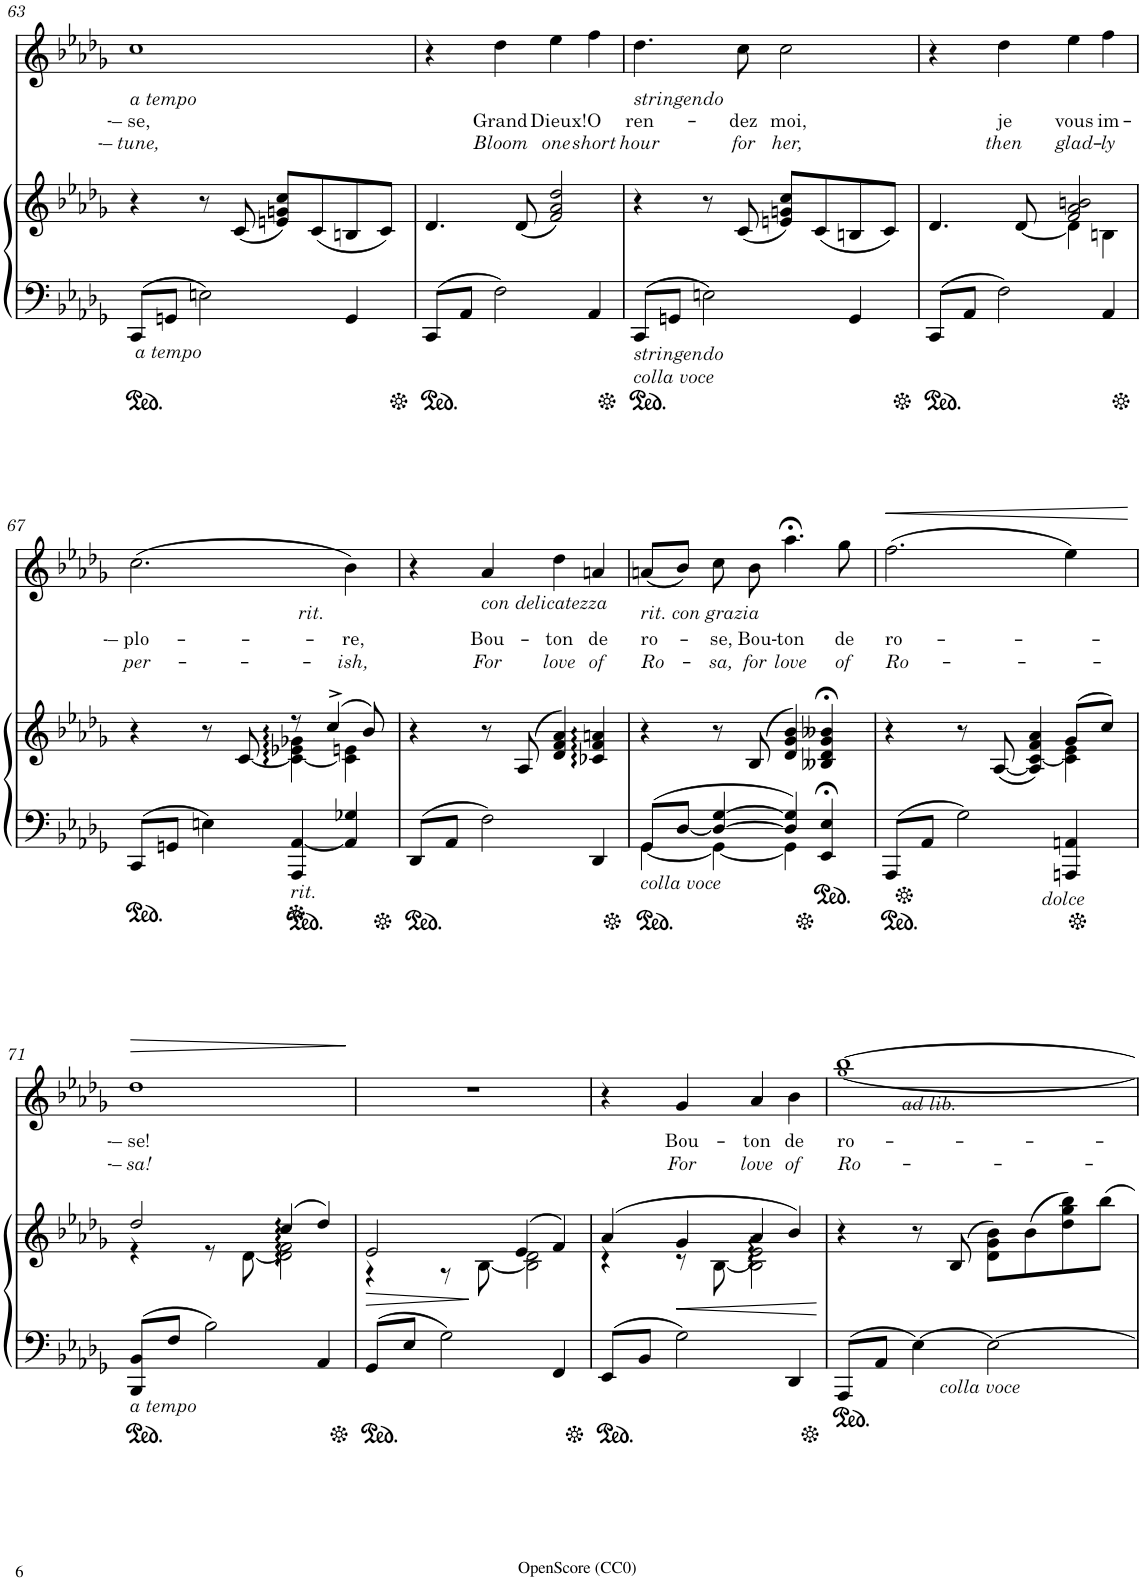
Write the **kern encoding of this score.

**kern	**kern	**dynam	**kern	**text	**text	**dynam
*part2	*part2	*part2	*part1	*part1	*part1	*part1
*staff3	*staff2	*staff2/3	*staff1	*staff1	*staff1	*staff1
*I"Piano	*	*	*I"Voice	*	*	*
*I'Pno	*	*	*	*	*	*
!!LO:PB:g=z
*clefF4	*clefG2	*	*clefG2	*	*	*
*k[b-e-a-d-g-]	*k[b-e-a-d-g-]	*	*k[b-e-a-d-g-]	*	*	*
*M4/4	*M4/4	*	*M4/4	*	*	*
*met(c)	*met(c)	*	*met(c)	*	*	*
=63	=63	=63	=63	=63	=63	=63
!	!	!	!LO:TX:b:i:t=a tempo	!	!	!
!LO:TX:b:i:t=a tempo	!	!	!	!	!	!
!	!	!	!	!LO:LY:b	!LO:LY:b	!
8CC/L	4r	.	1cc	-– se,	-– tune,	.
8GGn/J	.	.	.	.	.	.
2En\	8r	.	.	.	.	.
.	(8c/	.	.	.	.	.
.	8en/ 8gn/ 8cc/L)	.	.	.	.	.
.	(8c/	.	.	.	.	.
4GG/	8Bn/	.	.	.	.	.
.	8c/J)	.	.	.	.	.
=64	=64	=64	=64	=64	=64	=64
8CC/L	4.d-/	.	4r	.	.	.
8AA-/J	.	.	.	.	.	.
!	!	!	!	!LO:LY:b	!LO:LY:b	!
2F\	.	.	4dd-\	Grand	Bloom	.
.	(8d-/	.	.	.	.	.
!	!	!	!	!LO:LY:b	!LO:LY:b	!
.	2f/ 2a-/ 2dd-/)	.	4ee-\	Dieux!	one	.
!	!	!	!	!LO:LY:b	!LO:LY:b	!
4AA-/	.	.	4ff\	O	short	.
=65	=65	=65	=65	=65	=65	=65
!	!	!	!LO:TX:b:i:t=stringendo	!	!	!
!LO:TX:b:i:t=stringendo	!	!	!	!	!	!
!LO:TX:b:t=colla voce	!	!	!	!	!	!
!	!	!	!	!LO:LY:b	!LO:LY:b	!
8CC/L	4r	.	4.dd-\	ren-	hour	.
8GGn/J	.	.	.	.	.	.
2En\	8r	.	.	.	.	.
!	!	!	!	!LO:LY:b	!LO:LY:b	!
.	(8c/	.	8cc\	-dez	for	.
!	!	!	!	!LO:LY:b	!LO:LY:b	!
.	8en/ 8gn/ 8cc/L)	.	2cc\	moi,	her,	.
.	(8c/	.	.	.	.	.
4GG/	8Bn/	.	.	.	.	.
.	8c/J)	.	.	.	.	.
=66	=66	=66	=66	=66	=66	=66
*	*^	*	*	*	*	*
8CC/L	4.d-/	2ryy	.	4r	.	.	.
8AA-/J	.	.	.	.	.	.	.
!	!	!	!	!	!LO:LY:b	!LO:LY:b	!
2F\	.	.	.	4dd-\	je	then	.
.	[<8d-/	.	.	.	.	.	.
!	!	!	!	!	!LO:LY:b	!LO:LY:b	!
.	2f/ 2a-/ 2bn/	4d-\]	.	4ee-\	vous	glad-	.
!	!	!	!	!	!LO:LY:b	!LO:LY:b	!
4AA-/	.	4Bn\	.	4ff\	im-	-ly	.
!!LO:LB:g=z
=67	=67	=67	=67	=67	=67	=67	=67
!	!	!	!	!	!LO:LY:b	!LO:LY:b	!
8CC/L	4r	2ryy	.	(2.cc\	-– plo-	per-	.
8GGn/J	.	.	.	.	.	.	.
4En\	8r	.	.	.	.	.	.
.	[<8c/	.	.	.	.	.	.
!LO:TX:b:i:t=rit.	!	!	!	!	!	!	!
4AAA-/ [<4AA-/	8r	4c\_ 4e-X\ 4g-X\	.	.	.	.	.
.	(4cc^/	.	.	.	.	.	.
!	!	!	!	!LO:TX:b:i:t=rit.	!	!	!
!	!	!	!	!	!LO:LY:b	!LO:LY:b	!
4AA-/] 4G-X/	.	4c\] 4en\	.	4b-\)	-re,	-ish,	.
.	8b-/)	.	.	.	.	.	.
*	*v	*v	*	*	*	*	*
=68	=68	=68	=68	=68	=68	=68
8DD-/L	4r	.	4r	.	.	.
8AA-/J	.	.	.	.	.	.
!	!	!	!LO:TX:b:i:t=con delicatezza	!	!	!
!	!	!	!	!LO:LY:b	!LO:LY:b	!
2F\	8r	.	4a-/	Bou-	For	.
.	(>8A-/	.	.	.	.	.
!	!	!	!	!LO:LY:b	!LO:LY:b	!
.	4d-/ 4f/ 4a-/)	.	4dd-\	-ton	love	.
!	!	!	!	!LO:LY:b	!LO:LY:b	!
4DD-/	4c-X/ 4f/ 4an/	.	4an/	de	of	.
=69	=69	=69	=69	=69	=69	=69
*^	*	*	*	*	*	*
!	!	!	!	!LO:TX:b:i:t=rit. con grazia	!	!	!
!LO:TX:b:i:t=colla voce	!	!	!	!	!	!	!
!	!	!	!	!	!LO:LY:b	!LO:LY:b	!
8GG-/L	[4GG-\	4r	.	(8an/L	ro-	Ro-	.
[<8D-/J	.	.	.	8b-/J)	.	.	.
!	!	!	!	!	!LO:LY:b	!LO:LY:b	!
4D-/_ [4G-/	4GG-\_	8r	.	8cc\	-se,	-sa,	.
!	!	!	!	!	!LO:LY:b	!LO:LY:b	!
.	.	(>8B-/	.	8b-\	Bou-	for	.
!	!	!	!	!	!LO:LY:b	!LO:LY:b	!
4D-/] 4G-/]	4GG-\]	4d-/ 4g-/ 4b-/)	.	4.aa-;<\	-ton	love	.
4EE-/;< 4E-/;<	4ryy	4B--X/;< 4d-/;< 4g-/;< 4b--X/;<	.	.	.	.	.
!	!	!	!	!	!LO:LY:b	!LO:LY:b	!
.	.	.	.	8gg-\	de	of	.
*v	*v	*	*	*	*	*	*
=70	=70	=70	=70	=70	=70	=70
*	*^	*	*	*	*	*
!	!	!	!	!	!LO:LY:b	!LO:LY:b	!LO:HP:b
8AAA-/L	4r	2ryy	.	(2.ff\	ro-	Ro-	<
8AA-/J	.	.	.	.	.	.	.
2G-\	8r	.	.	.	.	.	.
.	([8A-/	.	.	.	.	.	.
.	4A-/] [<4c/ 4f/ 4a-/)	4ryy	.	.	.	.	.
!LO:TX:b:i:t=dolce	!	!	!	!	!	!	!
4AAAn/ 4AAn/	(8g-/L	4c\] 4e-\	.	4ee-\)	.	.	.
.	8cc/J)	.	.	.	.	.	.
*	*v	*v	*	*	*	*	*
.	.	.	.	.	.	[
!!LO:LB:g=z
=71	=71	=71	=71	=71	=71	=71
*	*^	*	*	*	*	*
!LO:TX:b:i:t=a tempo	!	!	!	!	!	!	!
!	!	!	!	!	!LO:LY:b	!LO:LY:b	!LO:HP:b
8BBB-/ 8BB-/L	2dd-/	4r	.	1dd-	-– se!	-– sa!	>
8F/J	.	.	.	.	.	.	.
2B-\	.	8r	.	.	.	.	.
.	.	[8d-\	.	.	.	.	.
.	(4cc/	2d-\] 2f\	.	.	.	.	.
4AA-/	4dd-/)	.	.	.	.	.	.
*	*v	*v	*	*	*	*	*
.	.	.	.	.	.	]
=72	=72	=72	=72	=72	=72	=72
!	!	!LO:HP:b	!	!	!	!
*	*^	*	*	*	*	*
8GG-/L	2e-/	4r	>	1r	.	.	.
8E-/J	.	.	.	.	.	.	.
2G-\	.	8r	.	.	.	.	.
.	.	[8B-\	.	.	.	.	.
.	(4e-/	2B-\] 2d-\	.	.	.	.	.
4FF/	4f/)	.	.	.	.	.	.
=73	=73	=73	=73	=73	=73	=73	=73
8EE-/L	(4a-/	4r	.	4r	.	.	.
8BB-/J	.	.	.	.	.	.	.
!	!	!	!	!	!LO:LY:b	!LO:LY:b	!
2G-\	4g-/	8r	.	4g-/	Bou-	For	.
.	.	[8B-\	.	.	.	.	.
!	!	!	!	!	!LO:LY:b	!LO:LY:b	!
.	4a-/	2B-\] 2e-\	.	4a-/	-ton	love	.
!	!	!	!	!	!LO:LY:b	!LO:LY:b	!
4DD-/	4b-/)	.	.	4b-\	de	of	.
*	*v	*v	*	*	*	*	*
.	.	]	.	.	.	.
=74	=74	=74	=74	=74	=74	=74
!	!	!	!LO:TX:b:i:t=ad lib.	!	!	!
!	!	!	!	!LO:LY:b	!LO:LY:b	!
*	*	*	*^	*	*	*
8AAA-/L	4r	.	[1bb-	1gg-	ro-	Ro-	.
8AA-/J	.	.	.	.	.	.	.
!LO:TX:b:i:t=colla voce	!	!	!	!	!	!	!
[4E-\	8r	.	.	.	.	.	.
.	(8B-/	.	.	.	.	.	.
2E-\_	8d-\ 8g-\ 8b-\L)	.	.	.	.	.	.
.	(8b-\	.	.	.	.	.	.
.	8dd-\ 8gg-\ 8bb-\)	.	.	.	.	.	.
.	8bb-\J	.	.	.	.	.	.
*	*	*	*v	*v	*	*	*
=	=	=	=	=	=	=
*-	*-	*-	*-	*-	*-	*-
